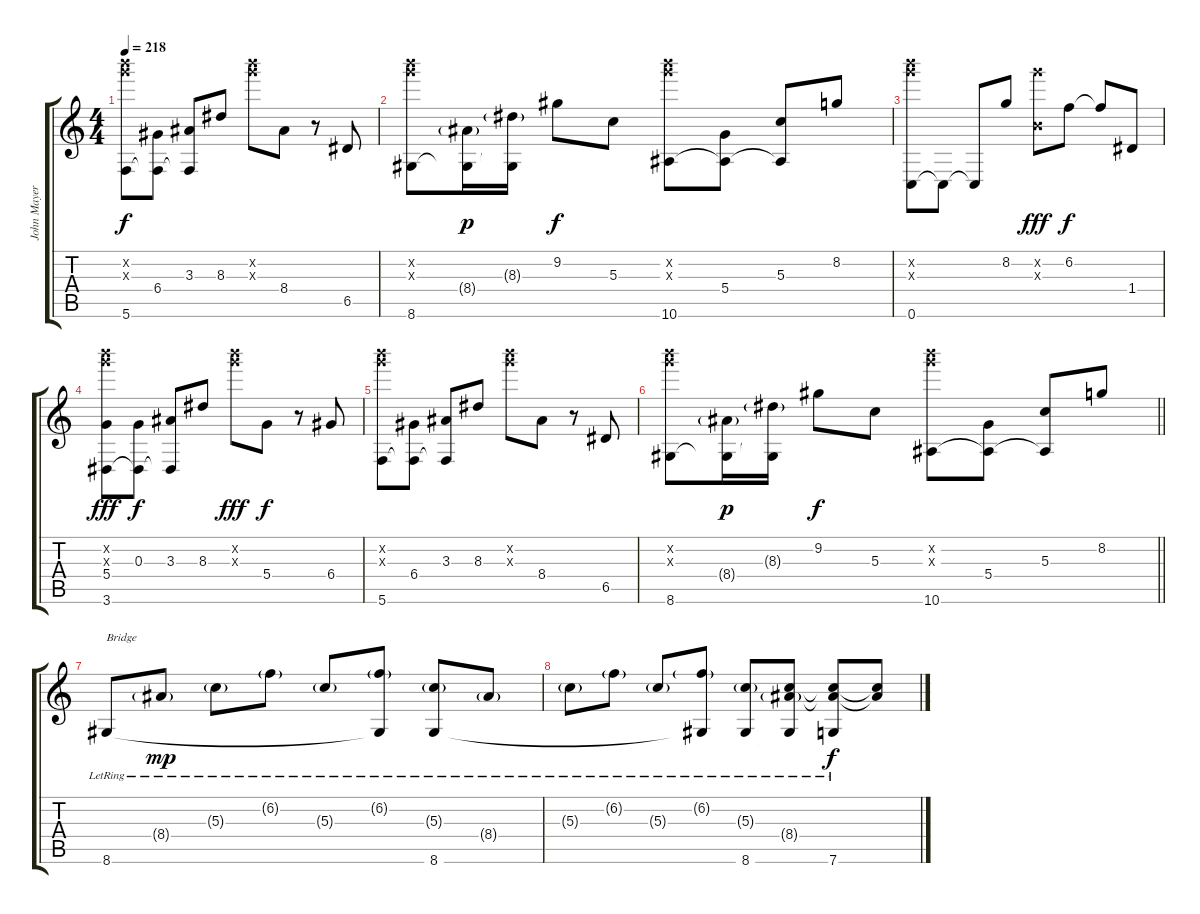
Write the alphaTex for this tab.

\track ("John Mayer" "John Mayer") {instrument acousticguitarnylon}
\staff {score tabs}
\tuning (E4 B3 G3 D3 A2 C2) {hide}
\ts (4 4)
\tempo 218
\clef g2
\ks c
(24.2{x} 24.3{x} 5.6).8{dy f} (6.4 5.6{t}).8 (3.3 5.6{t}).8 8.3.8 (24.2{x} 24.3{x}).8 8.4.8 r.8 6.5.8 |
(24.2{x} 24.3{x} 8.6).8 (8.4{g} 8.6{t}).16{dy p} (8.3{g} 8.6{t}).16 9.2.8{dy f} 5.3.8 (24.2{x} 24.3{x} 10.6).8 (5.4 10.6{t}).8 (5.3 10.6{t}).8 8.2.8 |
(24.2{x} 24.3{x} 0.6).8 0.6{t}.8 0.6{t}.8 8.2.8 (0.2{x} 24.3{x}).8{dy fff} 6.2.8{dy f} 6.2{t}.8 1.4.8 |
(24.2{x} 24.3{x} 5.4 3.6).8{dy fff} (0.3 3.6{t}).8{dy f} (3.3 3.6{t}).8 8.3.8 (24.2{x} 24.3{x}).8{dy fff} 5.4.8{dy f} r.8 6.4.8 |
(24.2{x} 24.3{x} 5.6).8 (6.4 5.6{t}).8 (3.3 5.6{t}).8 8.3.8 (24.2{x} 24.3{x}).8 8.4.8 r.8 6.5.8 |
\barLineRight lightlight
(24.2{x} 24.3{x} 8.6).8 (8.4{g} 8.6{t}).16{dy p} (8.3{g} 8.6{t}).16 9.2.8{dy f} 5.3.8 (24.2{x} 24.3{x} 10.6).8 (5.4 10.6{t}).8 (5.3 10.6{t}).8 8.2.8 |
8.6{lr}.8{txt "Bridge"} 8.4{g lr}.8{dy mp} 5.3{g lr}.8 6.2{g lr}.8 5.3{g lr}.8 (6.2{g lr} 8.6{t}).8 (5.3{g lr} 8.6{lr}).8 8.4{g lr}.8 |
5.3{g lr}.8 6.2{g lr}.8 5.3{g lr}.8 (6.2{g lr} 8.6{t}).8 (5.3{g lr} 8.6{lr}).8 (5.3{t} 8.4{g lr} 8.6{t}).8 (5.3{t} 8.4{t} 7.6{lr}).8{dy f} (5.3{t} 8.4{t}).8
